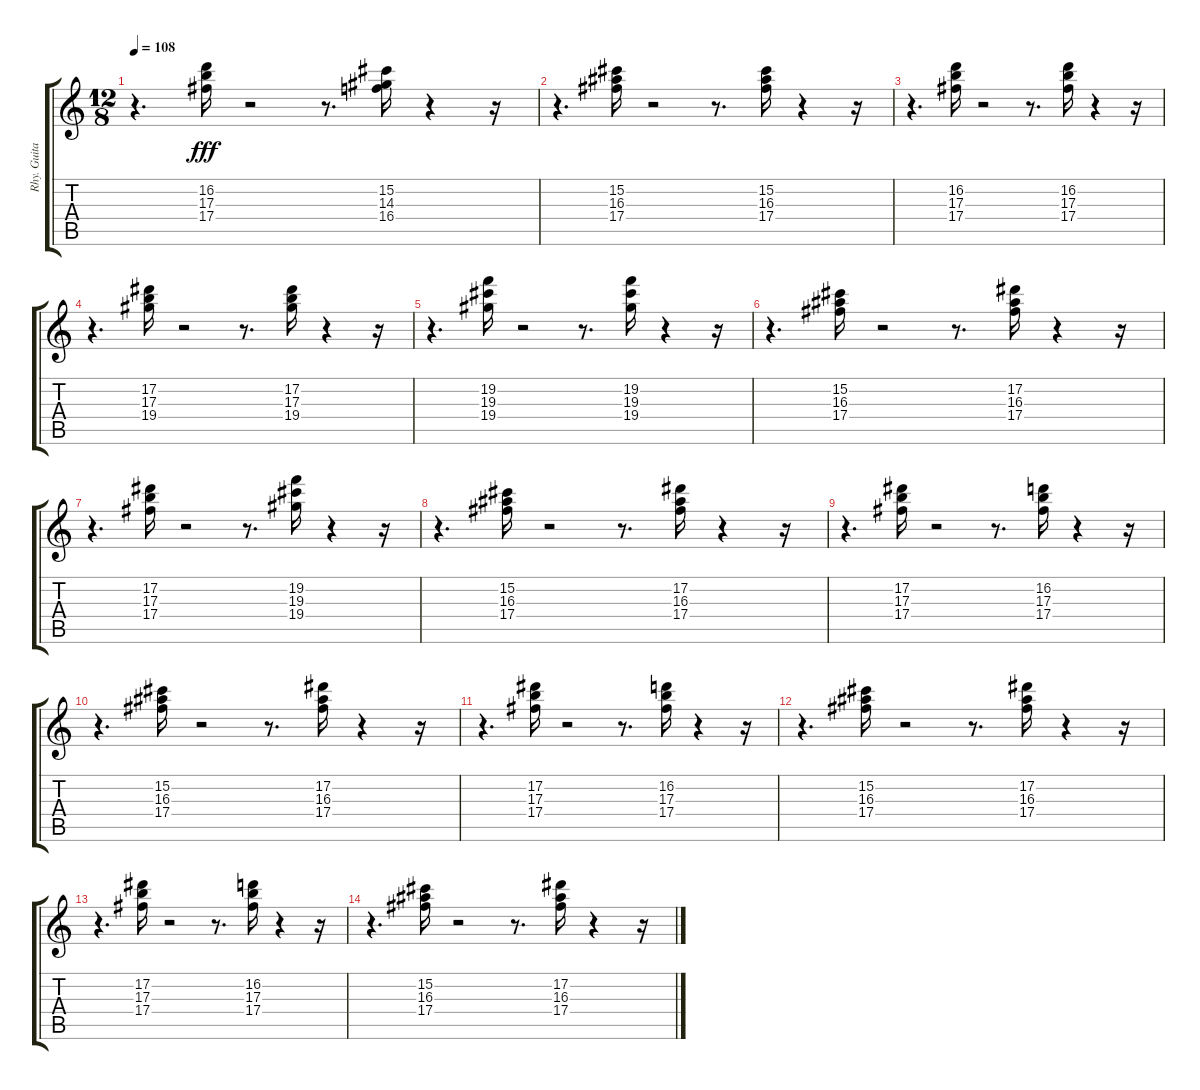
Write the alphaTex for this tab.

\track ("Rhy. Guitar IV" "Rhy. Guita") {instrument electricguitarclean}
\staff {score tabs}
\tuning (Eb4 Bb3 Gb3 Db3 Ab2 Eb2) {hide}
\ts (12 8)
\tempo 108
\clef g2
\ks c
r.4{d dy fff} (16.2 17.3 17.4).16 r.2 r.8{d} (15.2 14.3 16.4).16 r.4 r.16 |
r.4{d} (15.2 16.3 17.4).16 r.2 r.8{d} (15.2 16.3 17.4).16 r.4 r.16 |
r.4{d} (16.2 17.3 17.4).16 r.2 r.8{d} (16.2 17.3 17.4).16 r.4 r.16 |
r.4{d} (17.2 17.3 19.4).16 r.2 r.8{d} (17.2 17.3 19.4).16 r.4 r.16 |
r.4{d} (19.2 19.3 19.4).16 r.2 r.8{d} (19.2 19.3 19.4).16 r.4 r.16 |
r.4{d} (15.2 16.3 17.4).16 r.2 r.8{d} (17.2 16.3 17.4).16 r.4 r.16 |
r.4{d} (17.2 17.3 17.4).16 r.2 r.8{d} (19.2 19.3 19.4).16 r.4 r.16 |
r.4{d} (15.2 16.3 17.4).16 r.2 r.8{d} (17.2 16.3 17.4).16 r.4 r.16 |
r.4{d} (17.2 17.3 17.4).16 r.2 r.8{d} (16.2 17.3 17.4).16 r.4 r.16 |
r.4{d} (15.2 16.3 17.4).16 r.2 r.8{d} (17.2 16.3 17.4).16 r.4 r.16 |
r.4{d} (17.2 17.3 17.4).16 r.2 r.8{d} (16.2 17.3 17.4).16 r.4 r.16 |
r.4{d} (15.2 16.3 17.4).16 r.2 r.8{d} (17.2 16.3 17.4).16 r.4 r.16 |
r.4{d} (17.2 17.3 17.4).16 r.2 r.8{d} (16.2 17.3 17.4).16 r.4 r.16 |
r.4{d} (15.2 16.3 17.4).16 r.2 r.8{d} (17.2 16.3 17.4).16 r.4 r.16
